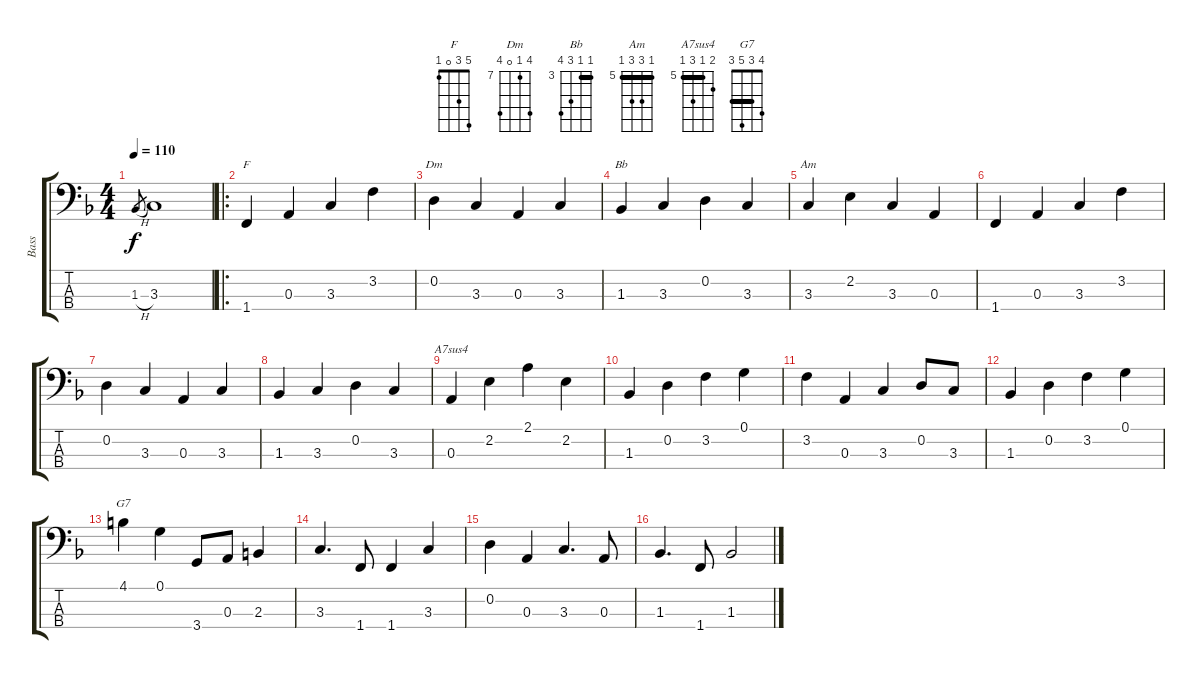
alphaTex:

\track ("Bass" "Bass") {instrument electricbassfinger}
\staff {score tabs}
\tuning (G2 D2 A1 E1) {hide}
\chord ("F" 5 3 0 1)
\chord ("Dm" 10 7 0 10) {firstfret 7}
\chord ("Bb" 3 3 5 6) {firstfret 3 barre 3}
\chord ("Am" 5 7 7 5) {firstfret 5 barre 5}
\chord ("A7sus4" 6 5 7 5) {firstfret 5 barre 5}
\chord ("G7" 4 3 5 3) {barre 3}
\ts (4 4)
\tempo 110
\clef f4
\ks f
1.3{h}.8{gr dy f} 3.3.1 |
\ro
1.4.4{ch "F"} 0.3.4 3.3.4 3.2.4 |
0.2.4{ch "Dm"} 3.3.4 0.3.4 3.3.4 |
1.3.4{ch "Bb"} 3.3.4 0.2.4 3.3.4 |
3.3.4{ch "Am"} 2.2.4 3.3.4 0.3.4 |
1.4.4 0.3.4 3.3.4 3.2.4 |
0.2.4 3.3.4 0.3.4 3.3.4 |
1.3.4 3.3.4 0.2.4 3.3.4 |
0.3.4{ch "A7sus4"} 2.2.4 2.1.4 2.2.4 |
1.3.4 0.2.4 3.2.4 0.1.4 |
3.2.4 0.3.4 3.3.4 0.2.8 3.3.8 |
1.3.4 0.2.4 3.2.4 0.1.4 |
4.1.4{ch "G7"} 0.1.4 3.4.8 0.3.8 2.3.4 |
3.3.4{d} 1.4.8 1.4.4 3.3.4 |
0.2.4 0.3.4 3.3.4{d} 0.3.8 |
1.3.4{d} 1.4.8 1.3.2
